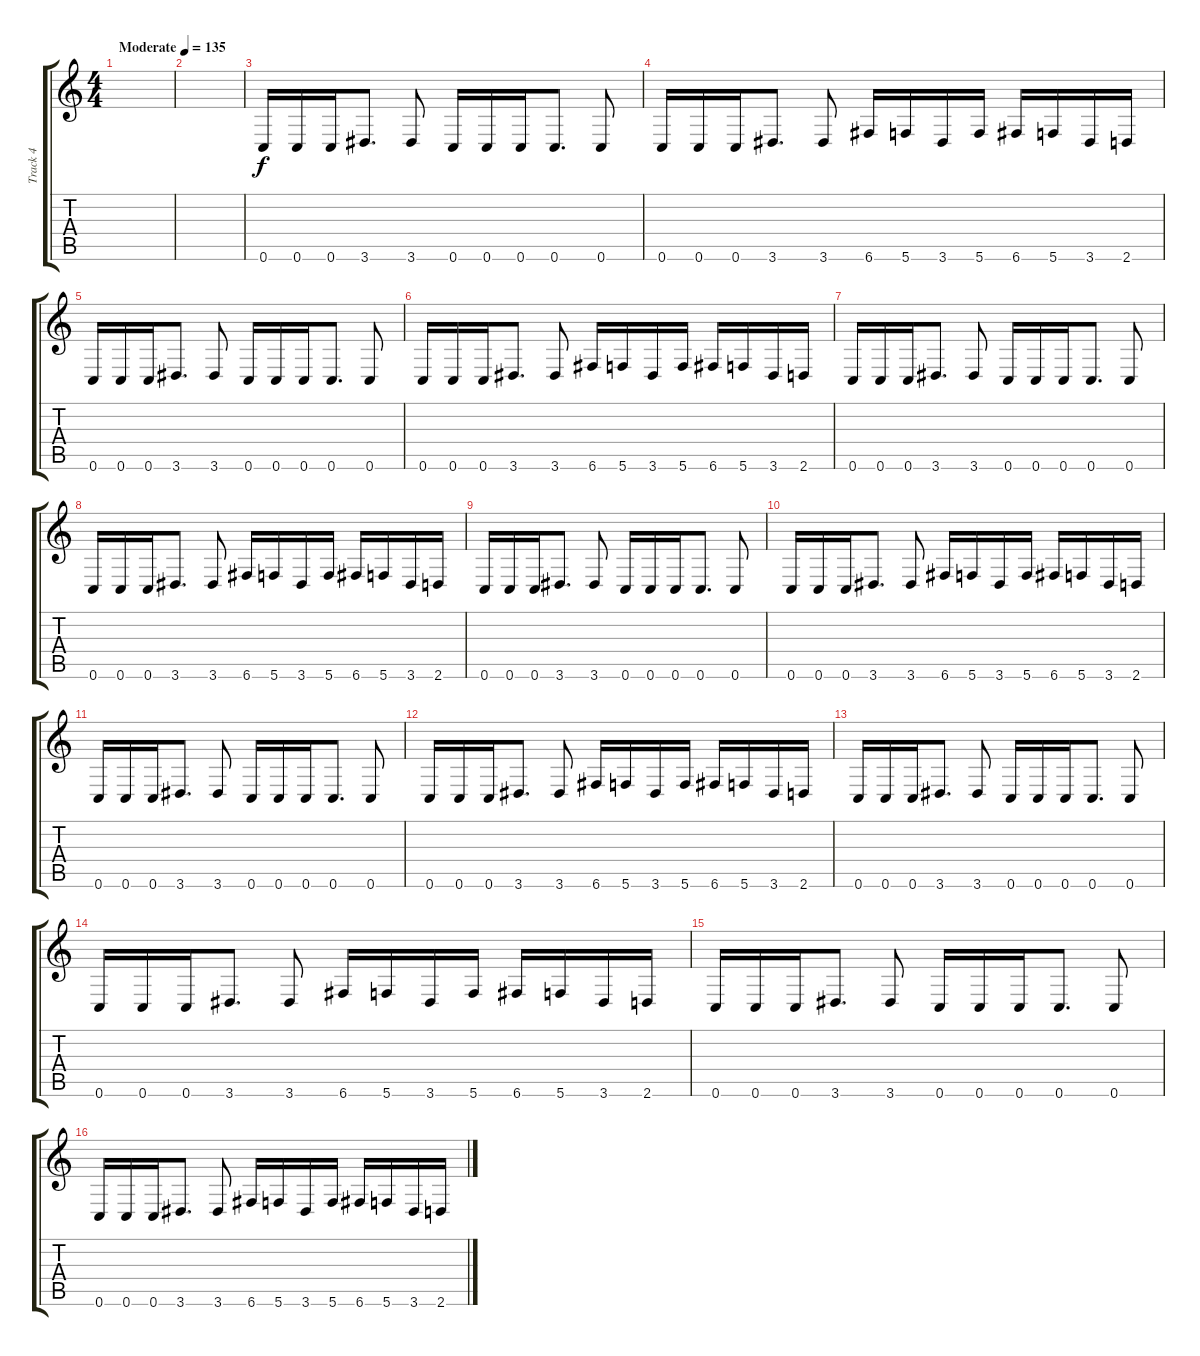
\track ("Track 4" "Track 4") {instrument electricbassfinger}
\staff {score tabs}
\tuning (D4 A3 F3 C3 G2 C2) {hide}
\ts (4 4)
\tempo (135 "Moderate")
\clef g2
\ks c
|
|
0.6.16 0.6.16 0.6.16 3.6.8{d} 3.6.8 0.6.16 0.6.16 0.6.16 0.6.8{d} 0.6.8 |
0.6.16 0.6.16 0.6.16 3.6.8{d} 3.6.8 6.6.16 5.6.16 3.6.16 5.6.16 6.6.16 5.6.16 3.6.16 2.6.16 |
0.6.16 0.6.16 0.6.16 3.6.8{d} 3.6.8 0.6.16 0.6.16 0.6.16 0.6.8{d} 0.6.8 |
0.6.16 0.6.16 0.6.16 3.6.8{d} 3.6.8 6.6.16 5.6.16 3.6.16 5.6.16 6.6.16 5.6.16 3.6.16 2.6.16 |
0.6.16 0.6.16 0.6.16 3.6.8{d} 3.6.8 0.6.16 0.6.16 0.6.16 0.6.8{d} 0.6.8 |
0.6.16 0.6.16 0.6.16 3.6.8{d} 3.6.8 6.6.16 5.6.16 3.6.16 5.6.16 6.6.16 5.6.16 3.6.16 2.6.16 |
0.6.16 0.6.16 0.6.16 3.6.8{d} 3.6.8 0.6.16 0.6.16 0.6.16 0.6.8{d} 0.6.8 |
0.6.16 0.6.16 0.6.16 3.6.8{d} 3.6.8 6.6.16 5.6.16 3.6.16 5.6.16 6.6.16 5.6.16 3.6.16 2.6.16 |
0.6.16 0.6.16 0.6.16 3.6.8{d} 3.6.8 0.6.16 0.6.16 0.6.16 0.6.8{d} 0.6.8 |
0.6.16 0.6.16 0.6.16 3.6.8{d} 3.6.8 6.6.16 5.6.16 3.6.16 5.6.16 6.6.16 5.6.16 3.6.16 2.6.16 |
0.6.16 0.6.16 0.6.16 3.6.8{d} 3.6.8 0.6.16 0.6.16 0.6.16 0.6.8{d} 0.6.8 |
0.6.16 0.6.16 0.6.16 3.6.8{d} 3.6.8 6.6.16 5.6.16 3.6.16 5.6.16 6.6.16 5.6.16 3.6.16 2.6.16 |
0.6.16 0.6.16 0.6.16 3.6.8{d} 3.6.8 0.6.16 0.6.16 0.6.16 0.6.8{d} 0.6.8 |
0.6.16 0.6.16 0.6.16 3.6.8{d} 3.6.8 6.6.16 5.6.16 3.6.16 5.6.16 6.6.16 5.6.16 3.6.16 2.6.16
